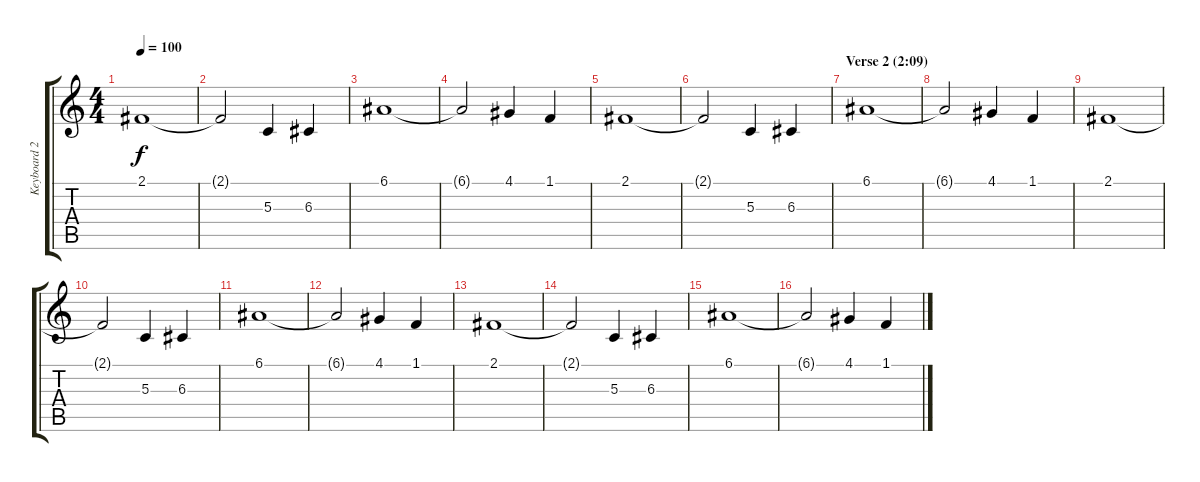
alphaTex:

\track ("Keyboard 2" "Keyboard 2") {instrument stringensemble1}
\staff {score tabs}
\tuning (E4 B3 G3 D3 A2 C2) {hide}
\ts (4 4)
\tempo 100
\clef g2
\ks c
2.1.1{dy f} |
2.1{t}.2 5.3.4 6.3.4 |
6.1.1 |
6.1{t}.2 4.1.4 1.1.4 |
2.1.1 |
2.1{t}.2 5.3.4 6.3.4 |
\section ("" "Verse 2 (2:09)")
6.1.1 |
6.1{t}.2 4.1.4 1.1.4 |
2.1.1 |
2.1{t}.2 5.3.4 6.3.4 |
6.1.1 |
6.1{t}.2 4.1.4 1.1.4 |
2.1.1 |
2.1{t}.2 5.3.4 6.3.4 |
6.1.1 |
6.1{t}.2 4.1.4 1.1.4
